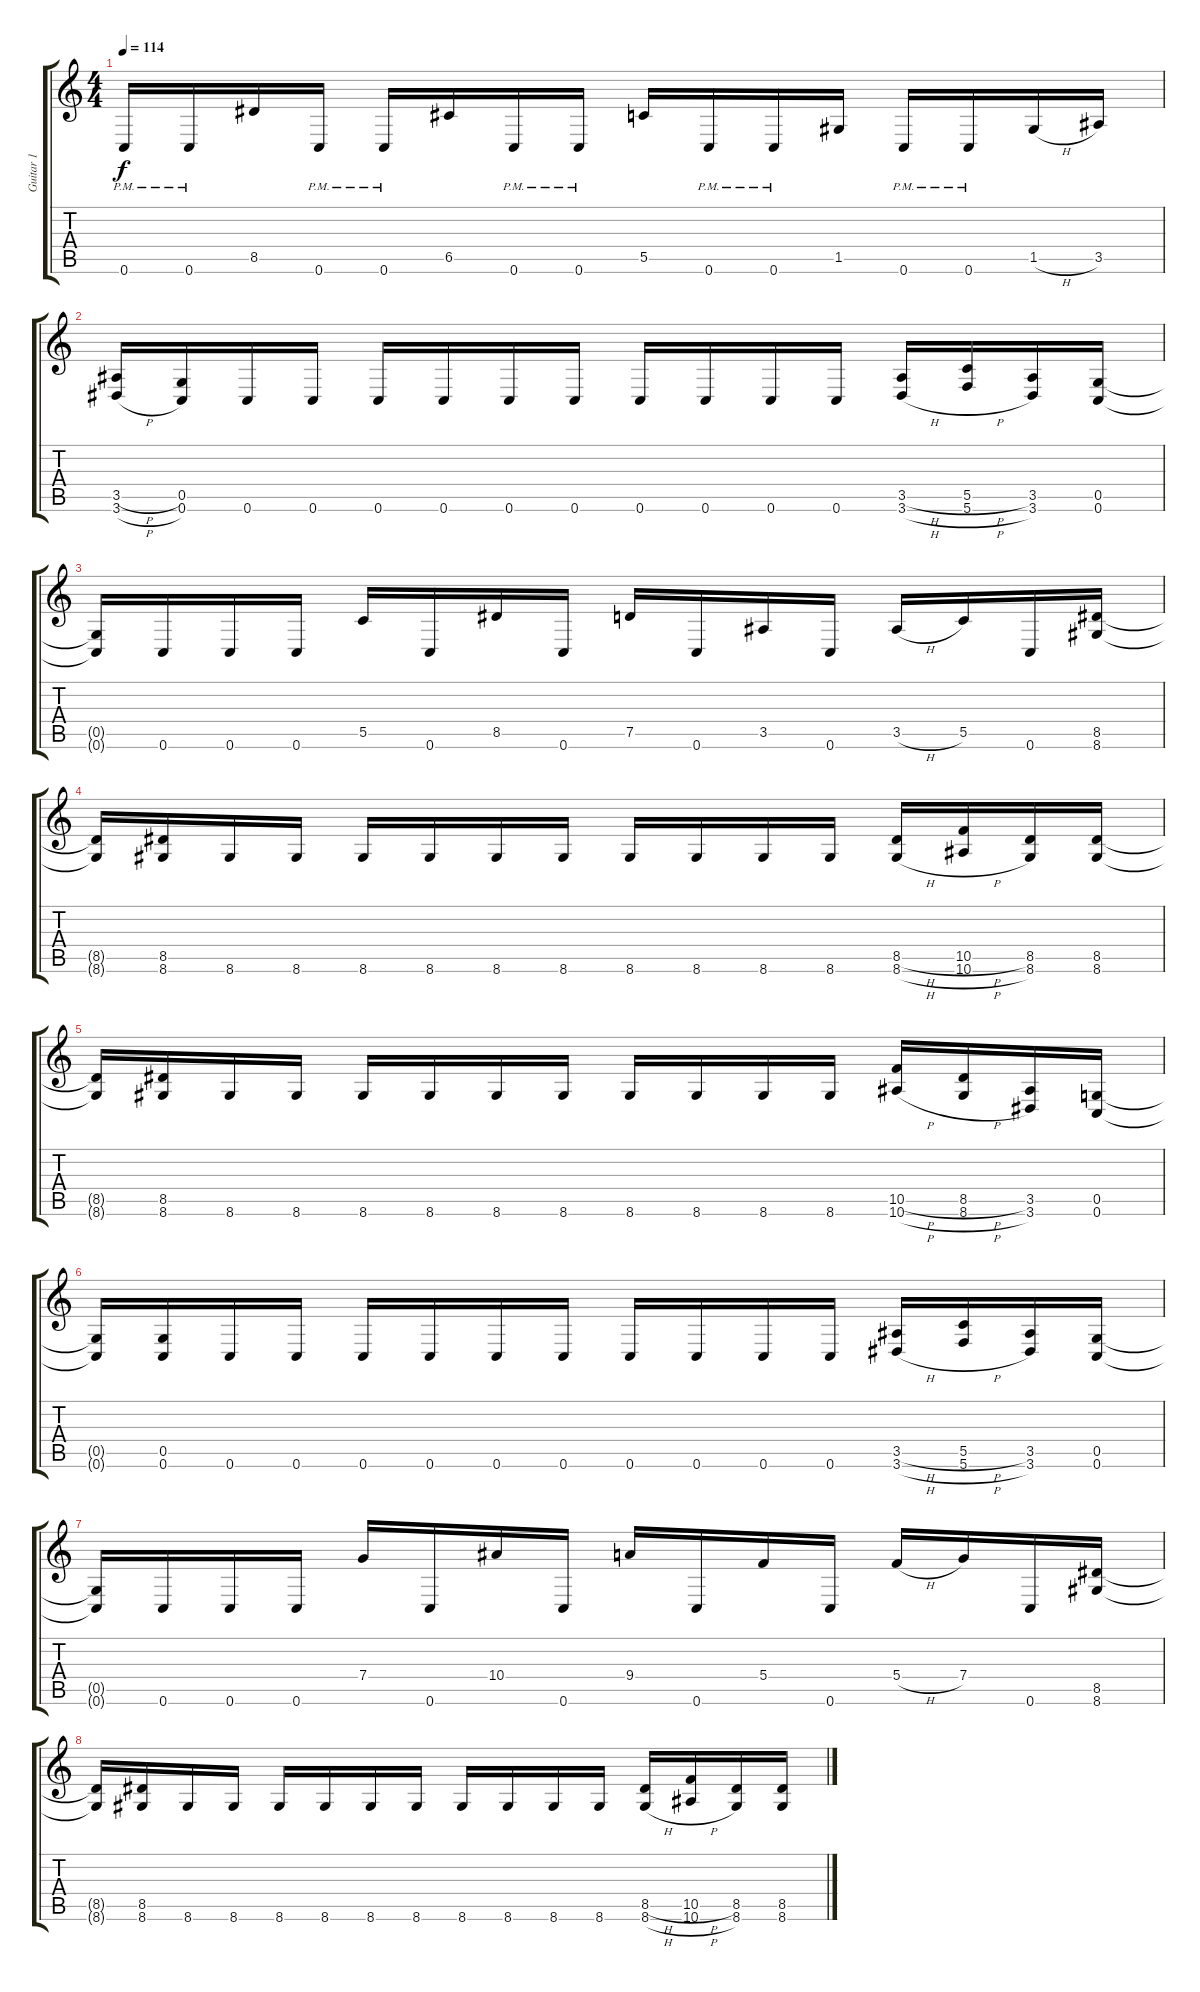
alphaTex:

\track ("Guitar 1" "Guitar 1") {instrument distortionguitar}
\staff {score tabs}
\tuning (E4 C4 G3 C3 G2 C2) {hide}
\ts (4 4)
\tempo 114
\clef g2
\ks c
0.6{pm}.16{dy f} 0.6{pm}.16 8.5.16 0.6{pm}.16 0.6{pm}.16 6.5.16 0.6{pm}.16 0.6{pm}.16 5.5.16 0.6{pm}.16 0.6{pm}.16 1.5.16 0.6{pm}.16 0.6{pm}.16 1.5{h}.16 3.5.16 |
(3.5{h} 3.6{h}).16 (0.5 0.6).16 0.6.16 0.6.16 0.6.16 0.6.16 0.6.16 0.6.16 0.6.16 0.6.16 0.6.16 0.6.16 (3.5{h} 3.6{h}).16 (5.5{h} 5.6{h}).16 (3.5 3.6).16 (0.5 0.6).16 |
(0.5{t} 0.6{t}).16 0.6.16 0.6.16 0.6.16 5.5.16 0.6.16 8.5.16 0.6.16 7.5.16 0.6.16 3.5.16 0.6.16 3.5{h}.16 5.5.16 0.6.16 (8.5 8.6).16 |
(8.5{t} 8.6{t}).16 (8.5 8.6).16 8.6.16 8.6.16 8.6.16 8.6.16 8.6.16 8.6.16 8.6.16 8.6.16 8.6.16 8.6.16 (8.5{h} 8.6{h}).16 (10.5{h} 10.6{h}).16 (8.5 8.6).16 (8.5 8.6).16 |
(8.5{t} 8.6{t}).16 (8.5 8.6).16 8.6.16 8.6.16 8.6.16 8.6.16 8.6.16 8.6.16 8.6.16 8.6.16 8.6.16 8.6.16 (10.5{h} 10.6{h}).16 (8.5{h} 8.6{h}).16 (3.5 3.6).16 (0.5 0.6).16 |
(0.5{t} 0.6{t}).16 (0.5 0.6).16 0.6.16 0.6.16 0.6.16 0.6.16 0.6.16 0.6.16 0.6.16 0.6.16 0.6.16 0.6.16 (3.5{h} 3.6{h}).16 (5.5{h} 5.6{h}).16 (3.5 3.6).16 (0.5 0.6).16 |
(0.5{t} 0.6{t}).16 0.6.16 0.6.16 0.6.16 7.4.16 0.6.16 10.4.16 0.6.16 9.4.16 0.6.16 5.4.16 0.6.16 5.4{h}.16 7.4.16 0.6.16 (8.5 8.6).16 |
(8.5{t} 8.6{t}).16 (8.5 8.6).16 8.6.16 8.6.16 8.6.16 8.6.16 8.6.16 8.6.16 8.6.16 8.6.16 8.6.16 8.6.16 (8.5{h} 8.6{h}).16 (10.5{h} 10.6{h}).16 (8.5 8.6).16 (8.5 8.6).16
